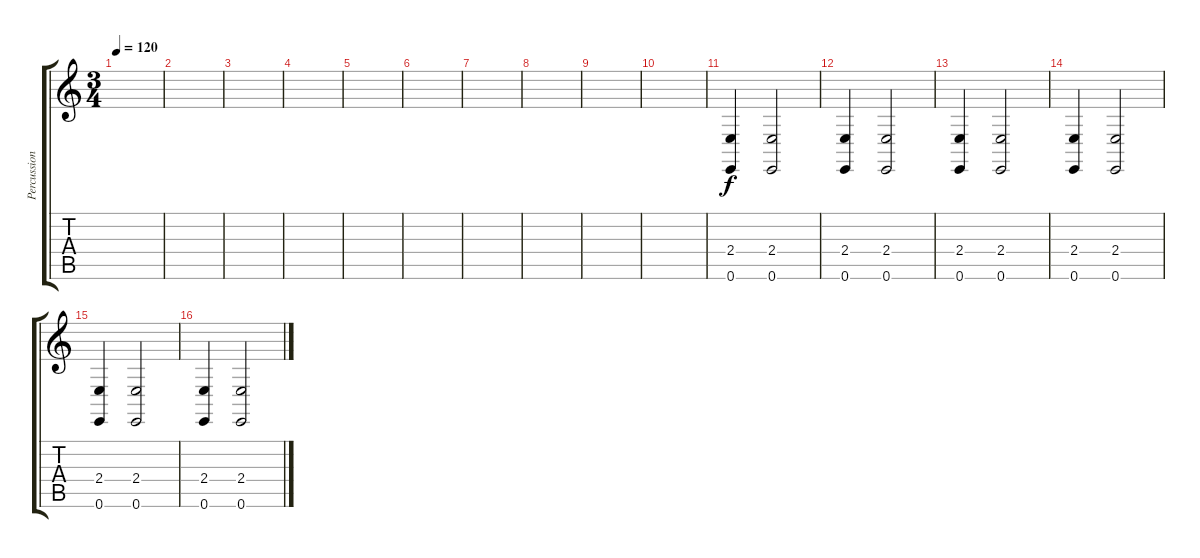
\track ("Percussion" "Percussion") {instrument melodictom}
\staff {score tabs}
\tuning (E4 B3 G3 D3 A2 E2) {hide}
\ts (3 4)
\tempo 120
\clef g2
\ks c
|
|
|
|
|
|
|
|
|
|
(2.4 0.6).4 (2.4 0.6).2 |
(2.4 0.6).4 (2.4 0.6).2 |
(2.4 0.6).4 (2.4 0.6).2 |
(2.4 0.6).4 (2.4 0.6).2 |
(2.4 0.6).4 (2.4 0.6).2 |
(2.4 0.6).4 (2.4 0.6).2
